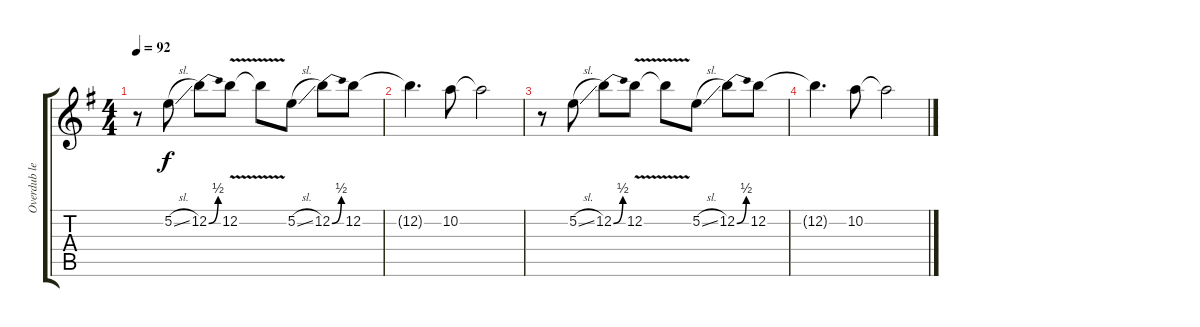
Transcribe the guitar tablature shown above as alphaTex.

\track ("Overdub lead" "Overdub le") {instrument distortionguitar}
\staff {score tabs}
\tuning (E4 B3 G3 D3 A2 E2) {hide}
\ts (4 4)
\tempo 92
\clef g2
\ks eminor
r.8{dy f} 5.2{sl}.8 12.2{be (bend 0 0 60 2)}.8 12.2{v}.8 12.2{t}.8 5.2{sl}.8 12.2{be (bend 0 0 60 2)}.8 12.2.8 |
12.2{t}.4{d} 10.2.8 10.2{t}.2 |
r.8 5.2{sl}.8 12.2{be (bend 0 0 60 2)}.8 12.2{v}.8 12.2{t}.8 5.2{sl}.8 12.2{be (bend 0 0 60 2)}.8 12.2.8 |
12.2{t}.4{d} 10.2.8 10.2{t}.2
